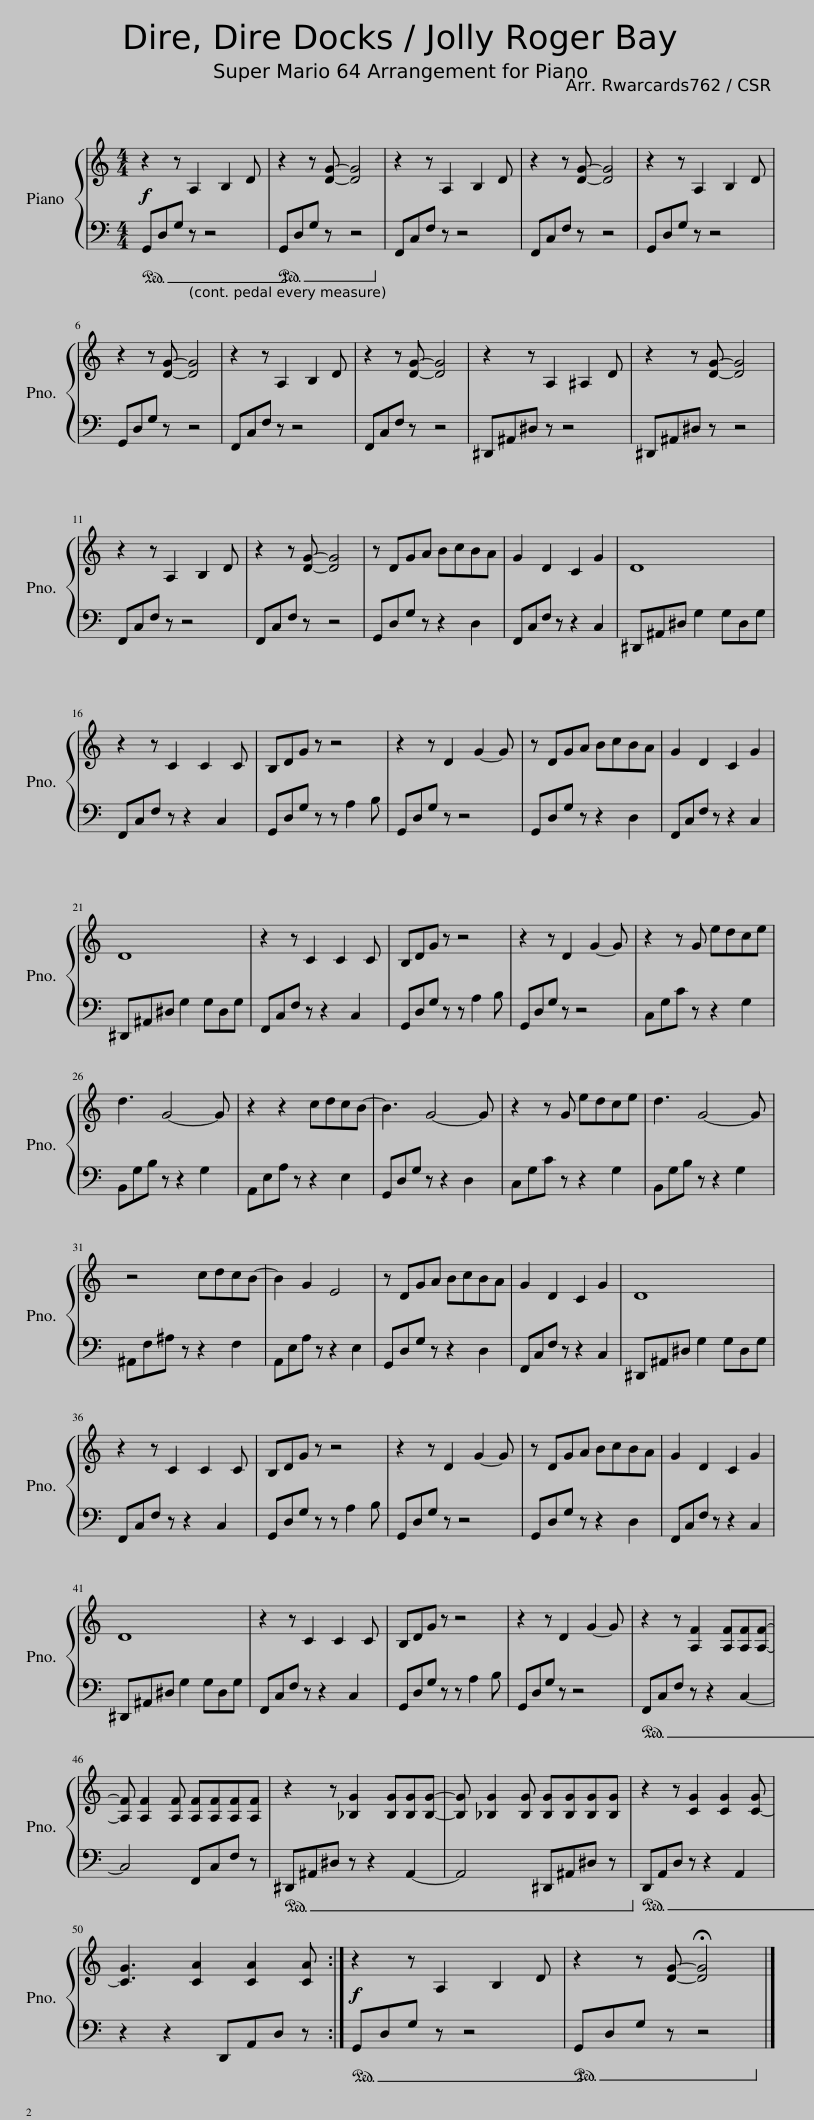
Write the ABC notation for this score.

X:1
%%score { 1 | 2 }
L:1/8
M:4/4
I:linebreak $
K:C
V:1 treble
V:2 bass
V:1
!f! z2 z A,2 B,2 D | z2 z [DG]- [DG]4 | z2 z A,2 B,2 D | z2 z [DG]- [DG]4 | z2 z A,2 B,2 D |$ %5
 z2 z [DG]- [DG]4 | z2 z A,2 B,2 D | z2 z [DG]- [DG]4 | z2 z A,2 ^A,2 D | z2 z [DG]- [DG]4 |$ %10
 z2 z A,2 B,2 D | z2 z [DG]- [DG]4 | z DGA BcBA | G2 D2 C2 G2 | D8 |$ %15
 z2 z C2 C2 C | B,DG z z4 | z2 z D2 G2- G | z DGA BcBA | G2 D2 C2 G2 |$ %20
 D8 | z2 z C2 C2 C | B,DG z z4 | z2 z D2 G2- G | z2 z G edce |$ %25
 d3 G4- G | z2 z2 cdcB- | B3 G4- G | z2 z G edce | d3 G4- G |$ %30
 z4 cdcB- | B2 G2 E4 | z DGA BcBA | G2 D2 C2 G2 | D8 |$ %35
 z2 z C2 C2 C | B,DG z z4 | z2 z D2 G2- G | z DGA BcBA | G2 D2 C2 G2 |$ %40
 D8 | z2 z C2 C2 C | B,DG z z4 | z2 z D2 G2- G | z2 z [A,F]2 [A,F][A,F][A,F]- |$ %45
 [A,F] [A,F]2 [A,F] [A,F][A,F][A,F][A,F] | z2 z [_B,G]2 [B,G][B,G][B,G]- | [B,G] [_B,G]2 [B,G] [B,G][B,G][B,G][B,G] | z2 z [CG]2 [CG]2 ([C-G] |$ [CG]3) [CA]2 [CA]2 [CA] :| %50
!f! z2 z A,2 B,2 D | z2 z [DG]- !fermata![DG]4 |] %52
V:2
!ped! G,,D,G, z z4!ped-up! |!ped! G,,D,G, z z4!ped-up! | F,,!ped!C,F, z z4!ped-up! |!ped! F,,C,F, z z4!ped-up! |!ped! G,,D,G, z z4!ped-up! |$ %5
!ped! G,,D,G, z z4!ped-up! |!ped! F,,C,F, z z4!ped-up! |!ped! F,,C,F, z z4!ped-up! |!ped! ^D,,^A,,^D, z z4!ped-up! |!ped! ^D,,^A,,^D, z z4!ped-up! |$ %10
 F,,!ped!C,F, z z4!ped-up! |!ped! F,,C,F, z z4!ped-up! |!ped! G,,D,G, z z2 D,2!ped-up! |!ped! F,,C,F, z z2 C,2!ped-up! |!ped! ^D,,^A,,^D, G,2 G,D,G,!ped-up! |$ %15
!ped! F,,C,F, z z2 C,2!ped-up! |!ped! G,,D,G, z z A,2 B,!ped-up! |!ped! G,,D,G, z z4!ped-up! |!ped! G,,D,G, z z2 D,2!ped-up! |!ped! F,,C,F, z z2 C,2!ped-up! |$ %20
!ped! ^D,,^A,,^D, G,2 G,D,G,!ped-up! |!ped! F,,C,F, z z2 C,2!ped-up! |!ped! G,,D,G, z z A,2 B,!ped-up! |!ped! G,,D,G, z z4!ped-up! |!ped! C,G,C z z2 G,2!ped-up! |$ %25
 B,,!ped!G,B, z z2 G,2!ped-up! |!ped! A,,E,A, z z2 E,2!ped-up! |!ped! G,,D,G, z z2 D,2!ped-up! |!ped! C,G,C z z2 G,2!ped-up! |!ped! B,,G,B, z z2 G,2!ped-up! |$ %30
!ped! ^A,,F,^A, z z2 F,2!ped-up! |!ped! A,,E,A, z z2 E,2!ped-up! |!ped! G,,D,G, z z2 D,2!ped-up! |!ped! F,,C,F, z z2 C,2!ped-up! |!ped! ^D,,^A,,^D, G,2 G,D,G,!ped-up! |$ %35
!ped! F,,C,F, z z2 C,2!ped-up! |!ped! G,,D,G, z z A,2 B,!ped-up! |!ped! G,,D,G, z z4!ped-up! |!ped! G,,D,G, z z2 D,2!ped-up! |!ped! F,,C,F, z z2 C,2!ped-up! |$ %40
!ped! ^D,,^A,,^D, G,2 G,D,G,!ped-up! |!ped! F,,C,F, z z2 C,2!ped-up! |!ped! G,,D,G, z z A,2 B,!ped-up! |!ped! G,,D,G, z z4!ped-up! |!ped! F,,C,F, z z2!ped! C,2-!ped-up! |$ %45
!ped! C,4 F,,C,F, z!ped-up! |!ped! ^D,,^A,,^D, z!ped! z2 A,,2-!ped-up! |!ped! A,,4 ^D,,^A,,^D, z!ped-up! |!ped! D,,A,,D, z z2 A,,2!ped-up! |$!ped! z2 z2 D,,A,,D, z!ped-up! :| %50
!ped! G,,D,G, z z4!ped-up! |!ped! G,,D,G, z z4!ped-up! |] %52
